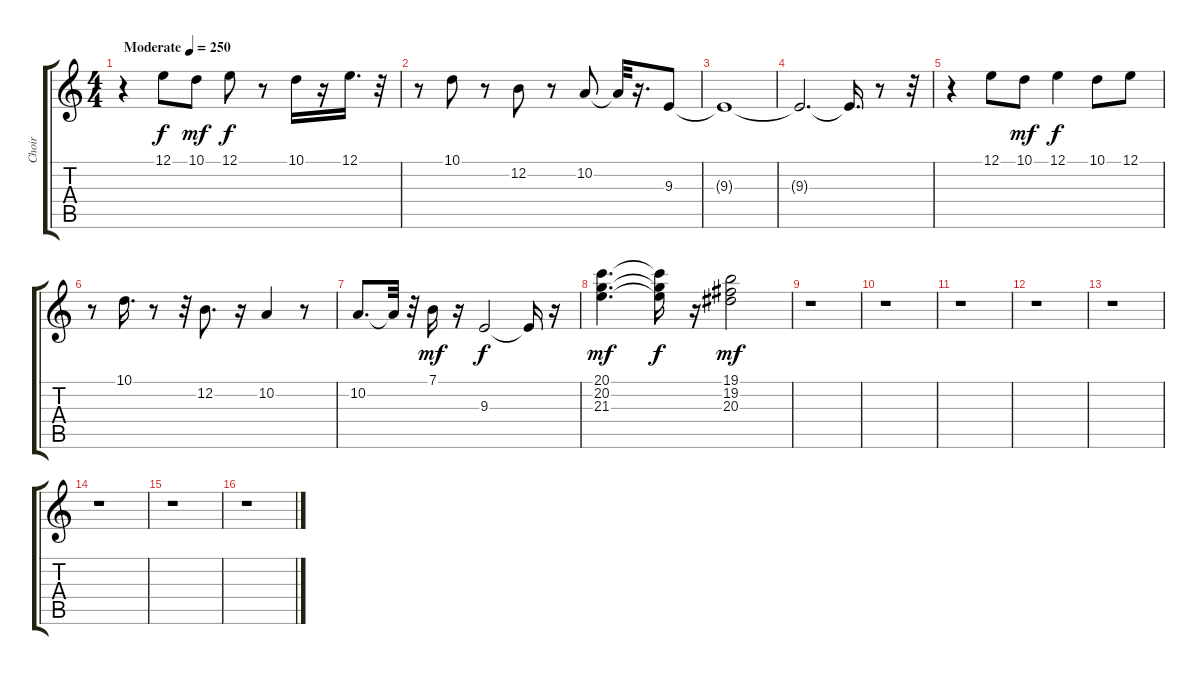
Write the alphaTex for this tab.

\track ("Choir" "Choir") {instrument synthvoice}
\staff {score tabs}
\tuning (E4 B3 G3 D3 A2 E2) {hide}
\ts (4 4)
\tempo (250 "Moderate")
\clef g2
\ks c
r.4{dy f instrument synthvoice} 12.1.8 10.1.8{dy mf} 12.1.8{dy f} r.8 10.1.16 r.16 12.1.16{d} r.32 |
r.8 10.1.8 r.8 12.2.8 r.8 10.2.8 10.2{t}.32 r.16{d} 9.3.8 |
9.3{t}.1 |
9.3{t}.2{d} 9.3{t}.16{d} r.8 r.32 |
r.4 12.1.8 10.1.8{dy mf} 12.1.4{dy f} 10.1.8 12.1.8 |
r.8 10.1.16{d} r.8 r.32 12.2.8{d} r.16 10.2.4 r.8 |
10.2.8{d} 10.2{t}.32 r.32 7.1.16{dy mf} r.16 9.3.2{dy f} 9.3{t}.16 r.16 |
(20.1 20.2 21.3).4{d dy mf} (20.1{t} 20.2{t} 21.3{t}).16{dy f} r.16 (19.1 19.2 20.3).2{dy mf} |
r.1 |
r.1 |
r.1 |
r.1 |
r.1 |
r.1 |
r.1 |
r.1
